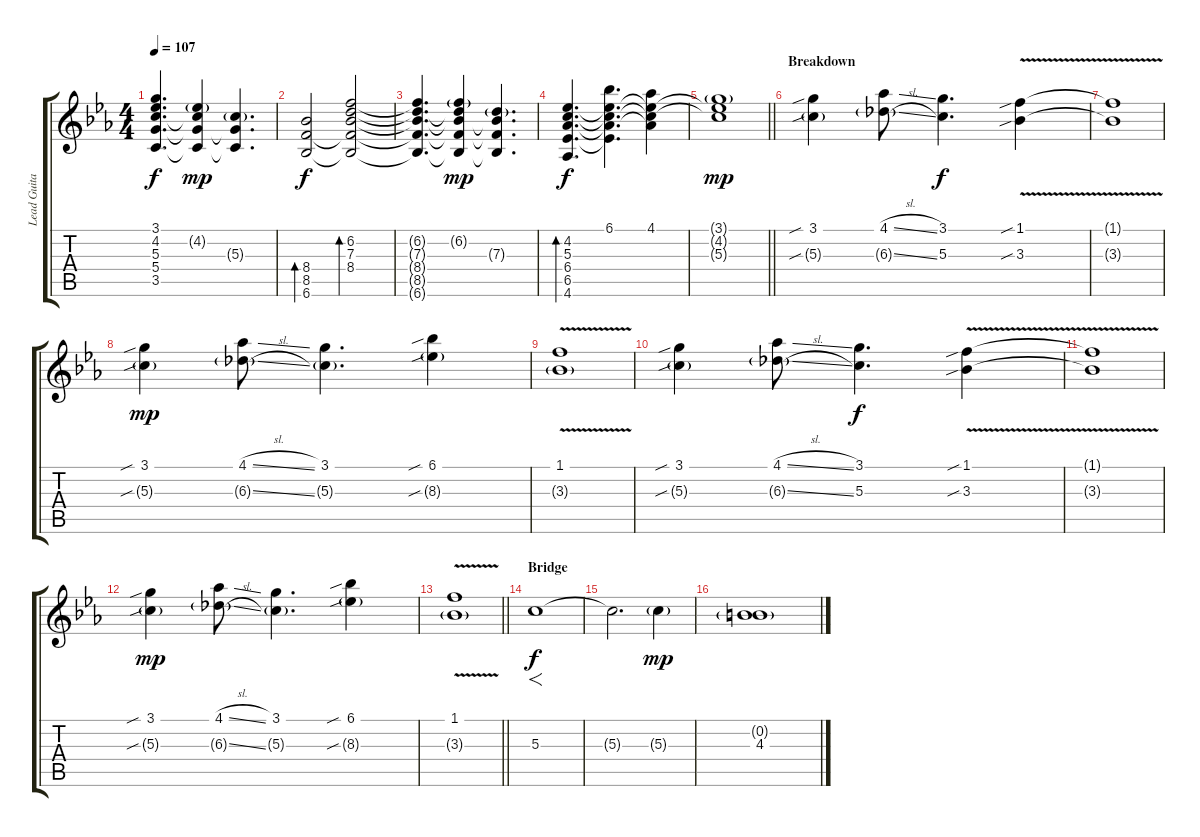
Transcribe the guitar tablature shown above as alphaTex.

\track ("Lead Guitar" "Lead Guita") {instrument electricguitarclean}
\staff {score tabs}
\tuning (E4 B3 G3 D3 A2 E2) {hide}
\ts (4 4)
\tempo 107
\clef g2
\ks cminor
(3.1{t} 4.2{t} 5.3{t} 5.4{t} 3.5{t}).4{d dy f} (4.2{g} 5.3{t} 5.4{t} 3.5{t}).4{dy mp} (5.3{g} 5.4{t} 3.5{t}).4{d} |
(8.4 8.5 6.6).2{bd 240 dy f} (6.2 7.3 8.4 8.5{t} 6.6{t}).2{bd 240} |
(6.2{t} 7.3{t} 8.4{t} 8.5{t} 6.6{t}).4{d} (6.2{g} 7.3{t} 8.4{t} 8.5{t} 6.6{t}).4{dy mp} (7.3{g} 8.4{t} 8.5{t} 6.6{t}).4{d} |
(4.2 5.3 6.4 6.5 4.6).4{d bd 480 dy f} (6.1 4.2{t} 5.3{t} 6.4{t} 6.5{t}).4{d} (4.1 4.2{t} 5.3{t} 6.4{t}).4 |
\barLineRight lightlight
(3.1{g} 4.2{t} 5.3{t}).1{dy mp} |
\section ("" "Breakdown")
(3.1{sib} 5.3{sib g}).4 (4.1{sl} 6.3{sl g}).8 (3.1 5.3).4{d dy f} (1.1{sib} 3.3{v sib}).4 |
(1.1{t} 3.3{t}).1 |
(3.1{sib} 5.3{sib g}).4{dy mp} (4.1{sl} 6.3{sl g}).8 (3.1 5.3{g}).4{d} (6.1{sib} 8.3{sib g}).4 |
(1.1{v} 3.3{g}).1 |
(3.1{sib} 5.3{sib g}).4 (4.1{sl} 6.3{sl g}).8 (3.1 5.3).4{d dy f} (1.1{sib} 3.3{v sib}).4 |
(1.1{t} 3.3{t}).1 |
(3.1{sib} 5.3{sib g}).4{dy mp} (4.1{sl} 6.3{sl g}).8 (3.1 5.3{g}).4{d} (6.1{sib} 8.3{sib g}).4 |
\barLineRight lightlight
(1.1{v} 3.3{g}).1 |
\section ("" "Bridge")
5.3.1{f dy f} |
5.3{t}.2{d} 5.3{g}.4{dy mp} |
(0.2{g} 4.3).1
